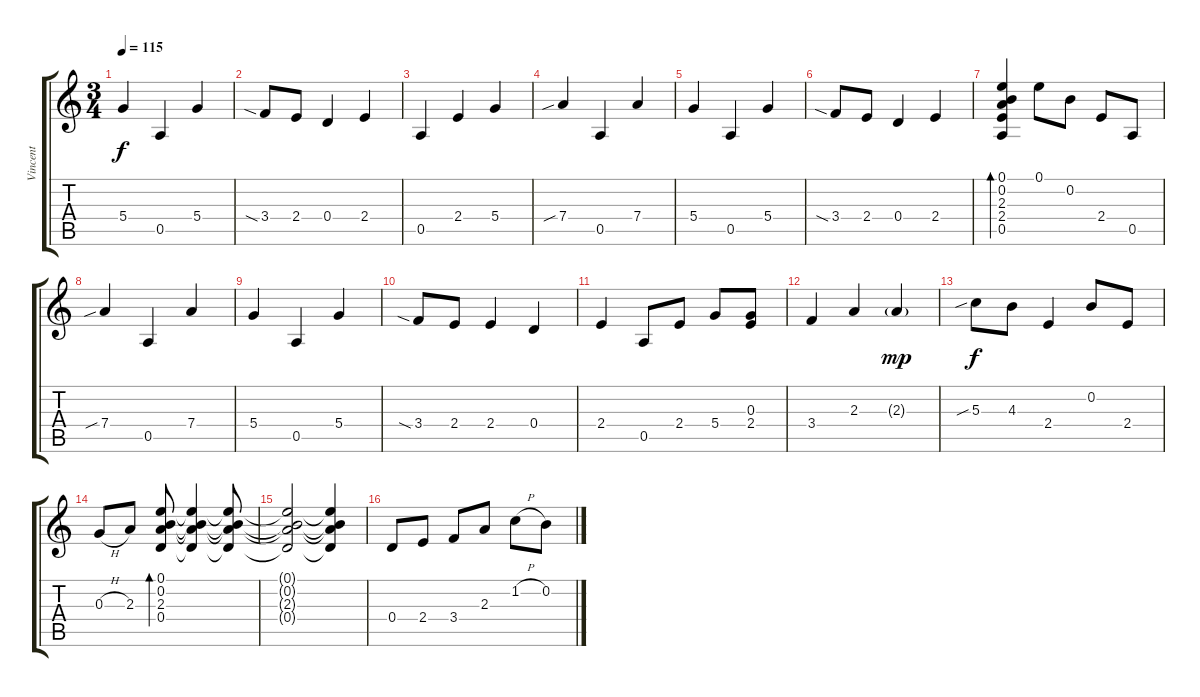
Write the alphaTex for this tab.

\track ("Vincent" "Vincent") {instrument acousticguitarsteel}
\staff {score tabs}
\tuning (E4 B3 G3 D3 A2 E2) {hide}
\ts (3 4)
\tempo 115
\clef g2
\ks c
5.4.4{dy f} 0.5.4 5.4.4 |
3.4{sia}.8 2.4.8 0.4.4 2.4.4 |
0.5.4 2.4.4 5.4.4 |
7.4{sib}.4 0.5.4 7.4.4 |
5.4.4 0.5.4 5.4.4 |
3.4{sia}.8 2.4.8 0.4.4 2.4.4 |
(0.1 0.2 2.3 2.4 0.5).4{bd 120} 0.1.8 0.2.8 2.4.8 0.5.8 |
7.4{sib}.4 0.5.4 7.4.4 |
5.4.4 0.5.4 5.4.4 |
3.4{sia}.8 2.4.8 2.4.4 0.4.4 |
2.4.4 0.5.8 2.4.8 5.4.8 (0.3 2.4).8 |
3.4.4 2.3.4 2.3{g}.4{dy mp} |
5.3{sib}.8{dy f} 4.3.8 2.4.4 0.2.8 2.4.8 |
0.3{h}.8 2.3.8 (0.1 0.2 2.3 0.4).8{bd 480} (0.1{t} 0.2{t} 2.3{t} 0.4{t}).4 (0.1{t} 0.2{t} 2.3{t} 0.4{t}).8 |
(0.1{t} 0.2{t} 2.3{t} 0.4{t}).2 (0.1{t} 0.2{t} 2.3{t} 0.4{t}).4 |
0.4.8 2.4.8 3.4.8 2.3.8 1.2{h}.8 0.2.8
